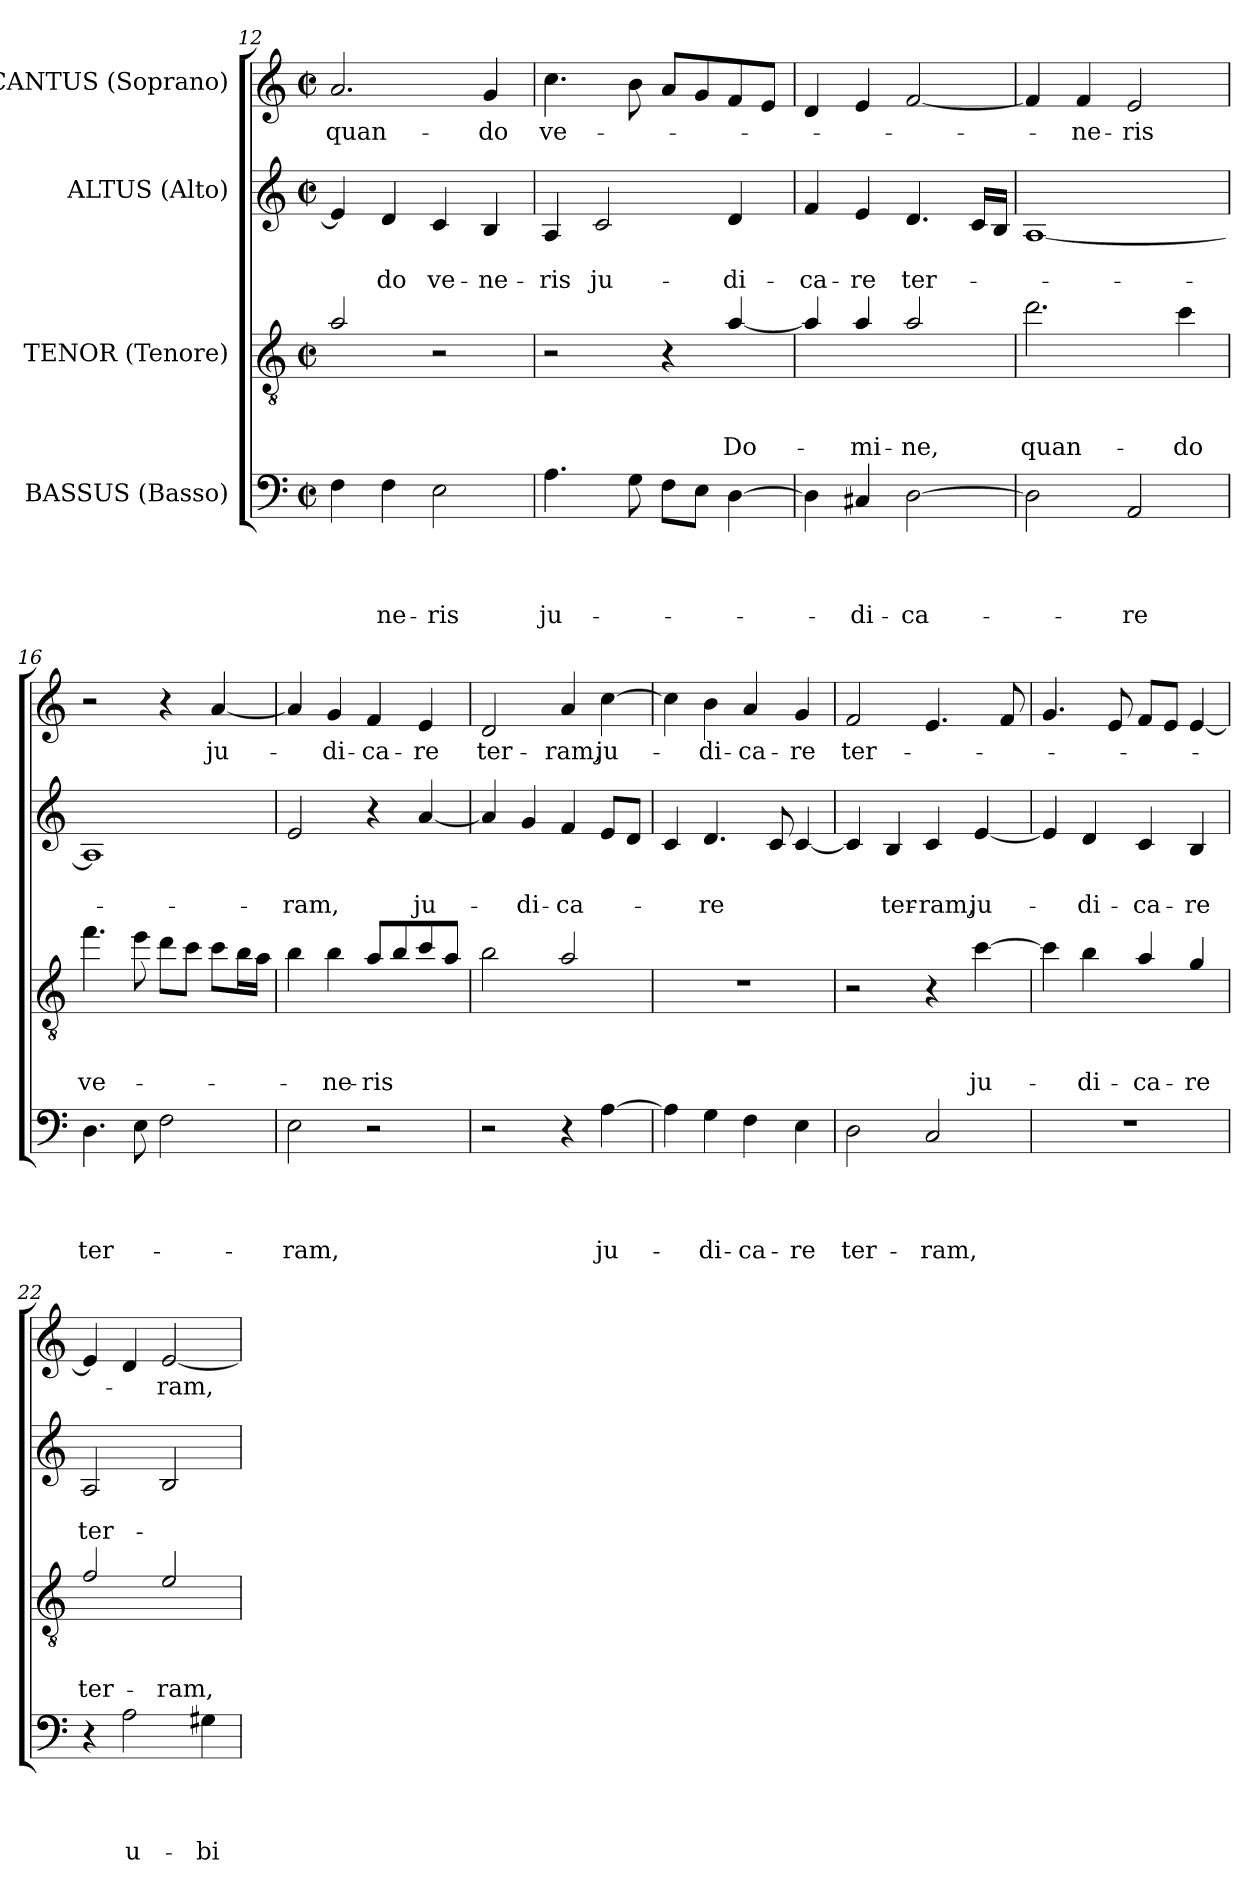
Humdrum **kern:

**kern	**text	**text	**text	**text	**kern	**text	**text	**text	**kern	**text	**text	**kern	**text
*part4	*part4	*part4	*part4	*part4	*part3	*part3	*part3	*part3	*part2	*part2	*part2	*part1	*part1
*staff4	*staff4	*staff4	*staff4	*staff4	*staff3	*staff3	*staff3	*staff3	*staff2	*staff2	*staff2	*staff1	*staff1
*I"BASSUS (Basso)	*	*	*	*	*I"TENOR (Tenore)	*	*	*	*I"ALTUS (Alto)	*	*	*I"CANTUS (Soprano)	*
!!LO:LB:g=z
*clefF4	*	*	*	*	*clefGv2	*	*	*	*clefG2	*	*	*clefG2	*
*	*	*	*	*	*ITrd8c14	*	*	*	*	*	*	*	*
*k[]	*	*	*	*	*k[]	*	*	*	*k[]	*	*	*k[]	*
*C:	*	*	*	*	*C:	*	*	*	*C:	*	*	*C:	*
*M2/2	*	*	*	*	*M2/2	*	*	*	*M2/2	*	*	*M2/2	*
*met(c|)	*	*	*	*	*met(c|)	*	*	*	*met(c|)	*	*	*met(c|)	*
=12	=12	=12	=12	=12	=12	=12	=12	=12	=12	=12	=12	=12	=12
!	!	!	!	!	!	!	!	!	!	!	!	!	!LO:LY:b
4F\	.	.	.	.	2A/	.	.	.	4e/]	.	.	2.a/	quan-
!	!	!	!	!LO:LY:b	!	!	!	!	!	!	!LO:LY:b	!	!
4F\	.	.	.	-ne-	.	.	.	.	4d/	.	-do	.	.
!	!	!	!	!LO:LY:b	!	!	!	!	!	!	!LO:LY:b	!	!
2E\	.	.	.	-ris	2r	.	.	.	4c/	.	ve-	.	.
!	!	!	!	!	!	!	!	!	!	!	!LO:LY:b	!	!LO:LY:b
.	.	.	.	.	.	.	.	.	4B/	.	-ne-	4g/	-do
=13	=13	=13	=13	=13	=13	=13	=13	=13	=13	=13	=13	=13	=13
!	!	!	!	!LO:LY:b	!	!	!	!	!	!	!LO:LY:b	!	!LO:LY:b
4.A\	.	.	.	ju-	2r	.	.	.	4A/	.	-ris	4.cc\	ve-
!	!	!	!	!	!	!	!	!	!	!	!LO:LY:b	!	!
.	.	.	.	.	.	.	.	.	2c/	.	ju-	.	.
8G\	.	.	.	.	.	.	.	.	.	.	.	8b\	.
8F\L	.	.	.	.	4r	.	.	.	.	.	.	8a/L	.
8E\J	.	.	.	.	.	.	.	.	.	.	.	8g/	.
!	!	!	!	!	!	!	!	!LO:LY:b	!	!	!LO:LY:b	!	!
[4D\	.	.	.	.	[4A/	.	.	Do-	4d/	.	-di-	8f/	.
.	.	.	.	.	.	.	.	.	.	.	.	8e/J	.
=14	=14	=14	=14	=14	=14	=14	=14	=14	=14	=14	=14	=14	=14
!	!	!	!	!	!	!	!	!	!	!	!LO:LY:b	!	!
4D\]	.	.	.	.	4A/]	.	.	.	4f/	.	-ca-	4d/	.
!	!	!	!	!LO:LY:b	!	!	!	!LO:LY:b	!	!	!LO:LY:b	!	!
4C#/	.	.	.	-di-	4A/	.	.	-mi-	4e/	.	-re	4e/	.
!	!	!	!	!LO:LY:b	!	!	!	!LO:LY:b	!	!	!LO:LY:b	!	!
[2D\	.	.	.	-ca-	2A/	.	.	-ne,	4.d/	.	ter-	[2f/	.
.	.	.	.	.	.	.	.	.	16c/LL	.	.	.	.
.	.	.	.	.	.	.	.	.	16B/JJ	.	.	.	.
=15	=15	=15	=15	=15	=15	=15	=15	=15	=15	=15	=15	=15	=15
!	!	!	!	!	!	!	!	!LO:LY:b	!	!	!	!	!
2D\]	.	.	.	.	2.d\	.	.	quan-	[1A	.	.	4f/]	.
!	!	!	!	!	!	!	!	!	!	!	!	!	!LO:LY:b
.	.	.	.	.	.	.	.	.	.	.	.	4f/	-ne-
!	!	!	!	!LO:LY:b	!	!	!	!	!	!	!	!	!LO:LY:b
2AA/	.	.	.	-re	.	.	.	.	.	.	.	2e/	-ris
!	!	!	!	!	!	!	!	!LO:LY:b	!	!	!	!	!
.	.	.	.	.	4c\	.	.	-do	.	.	.	.	.
=16	=16	=16	=16	=16	=16	=16	=16	=16	=16	=16	=16	=16	=16
!	!	!	!	!LO:LY:b	!	!	!	!LO:LY:b	!	!	!	!	!
4.D\	.	.	.	ter-	4.f\	.	.	ve-	1A]	.	.	2r	.
8E\	.	.	.	.	8e\	.	.	.	.	.	.	.	.
2F\	.	.	.	.	8d\L	.	.	.	.	.	.	4r	.
.	.	.	.	.	8c\J	.	.	.	.	.	.	.	.
!	!	!	!	!	!	!	!	!	!	!	!	!	!LO:LY:b
.	.	.	.	.	8c\L	.	.	.	.	.	.	[4a/	ju-
.	.	.	.	.	16B\L	.	.	.	.	.	.	.	.
.	.	.	.	.	16A\JJ	.	.	.	.	.	.	.	.
!!LO:PB:g=z
=17	=17	=17	=17	=17	=17	=17	=17	=17	=17	=17	=17	=17	=17
!	!	!	!	!LO:LY:b	!	!	!	!	!	!	!LO:LY:b	!	!
2E\	.	.	.	-ram,	4B\	.	.	.	2e/	.	-ram,	4a/]	.
!	!	!	!	!	!	!	!	!LO:LY:b	!	!	!	!	!LO:LY:b
.	.	.	.	.	4B\	.	.	-ne-	.	.	.	4g/	-di-
!	!	!	!	!	!	!	!	!LO:LY:b	!	!	!	!	!LO:LY:b
2r	.	.	.	.	8A/L	.	.	-ris	4r	.	.	4f/	-ca-
.	.	.	.	.	8B/	.	.	.	.	.	.	.	.
!	!	!	!	!	!	!	!	!	!	!	!LO:LY:b	!	!LO:LY:b
.	.	.	.	.	8c/	.	.	.	[4a/	.	ju-	4e/	-re
.	.	.	.	.	8A/J	.	.	.	.	.	.	.	.
=18	=18	=18	=18	=18	=18	=18	=18	=18	=18	=18	=18	=18	=18
!	!	!	!	!	!	!	!	!	!	!	!	!	!LO:LY:b
2r	.	.	.	.	2B\	.	.	.	4a/]	.	.	2d/	ter-
!	!	!	!	!	!	!	!	!	!	!	!LO:LY:b	!	!
.	.	.	.	.	.	.	.	.	4g/	.	-di-	.	.
!	!	!	!	!	!	!	!	!	!	!	!LO:LY:b	!	!LO:LY:b
4r	.	.	.	.	2A/	.	.	.	4f/	.	-ca-	4a/	-ram,
!	!	!	!	!LO:LY:b	!	!	!	!	!	!	!	!	!LO:LY:b
[4A\	.	.	.	ju-	.	.	.	.	8e/L	.	.	[4cc\	ju-
.	.	.	.	.	.	.	.	.	8d/J	.	.	.	.
=19	=19	=19	=19	=19	=19	=19	=19	=19	=19	=19	=19	=19	=19
4A\]	.	.	.	.	1r	.	.	.	4c/	.	.	4cc\]	.
!	!	!	!	!LO:LY:b	!	!	!	!	!	!	!LO:LY:b	!	!LO:LY:b
4G\	.	.	.	-di-	.	.	.	.	4.d/	.	-re	4b\	-di-
!	!	!	!	!LO:LY:b	!	!	!	!	!	!	!	!	!LO:LY:b
4F\	.	.	.	-ca-	.	.	.	.	.	.	.	4a/	-ca-
.	.	.	.	.	.	.	.	.	8c/	.	.	.	.
!	!	!	!	!LO:LY:b	!	!	!	!	!	!	!	!	!LO:LY:b
4E\	.	.	.	-re	.	.	.	.	[4c/	.	.	4g/	-re
=20	=20	=20	=20	=20	=20	=20	=20	=20	=20	=20	=20	=20	=20
!	!	!	!	!LO:LY:b	!	!	!	!	!	!	!	!	!LO:LY:b
2D\	.	.	.	ter-	2r	.	.	.	4c/]	.	.	2f/	ter-
!	!	!	!	!	!	!	!	!	!	!	!LO:LY:b	!	!
.	.	.	.	.	.	.	.	.	4B/	.	ter-	.	.
!	!	!	!	!LO:LY:b	!	!	!	!	!	!	!LO:LY:b	!	!
2C/	.	.	.	-ram,	4r	.	.	.	4c/	.	-ram,	4.e/	.
!	!	!	!	!	!	!	!	!LO:LY:b	!	!	!LO:LY:b	!	!
.	.	.	.	.	[4c\	.	.	ju-	[4e/	.	ju-	.	.
.	.	.	.	.	.	.	.	.	.	.	.	8f/	.
=21	=21	=21	=21	=21	=21	=21	=21	=21	=21	=21	=21	=21	=21
1r	.	.	.	.	4c\]	.	.	.	4e/]	.	.	4.g/	.
!	!	!	!	!	!	!	!	!LO:LY:b	!	!	!LO:LY:b	!	!
.	.	.	.	.	4B\	.	.	-di-	4d/	.	-di-	.	.
.	.	.	.	.	.	.	.	.	.	.	.	8e/	.
!	!	!	!	!	!	!	!	!LO:LY:b	!	!	!LO:LY:b	!	!
.	.	.	.	.	4A/	.	.	-ca-	4c/	.	-ca-	8f/L	.
.	.	.	.	.	.	.	.	.	.	.	.	8e/J	.
!	!	!	!	!	!	!	!	!LO:LY:b	!	!	!LO:LY:b	!	!
.	.	.	.	.	4G/	.	.	-re	4B/	.	-re	[4e/	.
=22	=22	=22	=22	=22	=22	=22	=22	=22	=22	=22	=22	=22	=22
!	!	!	!	!	!	!	!	!LO:LY:b	!	!	!LO:LY:b	!	!
4r	.	.	.	.	2F/	.	.	ter-	2A/	.	ter-	4e/]	.
!	!	!	!	!LO:LY:b	!	!	!	!	!	!	!	!	!
2A\	.	.	.	u-	.	.	.	.	.	.	.	4d/	.
!	!	!	!	!	!	!	!	!LO:LY:b	!	!	!	!	!LO:LY:b
.	.	.	.	.	2E/	.	.	-ram,	2B/	.	.	[2e/	-ram,
!	!	!	!	!LO:LY:b	!	!	!	!	!	!	!	!	!
4G#\	.	.	.	-bi	.	.	.	.	.	.	.	.	.
=	=	=	=	=	=	=	=	=	=	=	=	=	=
*-	*-	*-	*-	*-	*-	*-	*-	*-	*-	*-	*-	*-	*-
